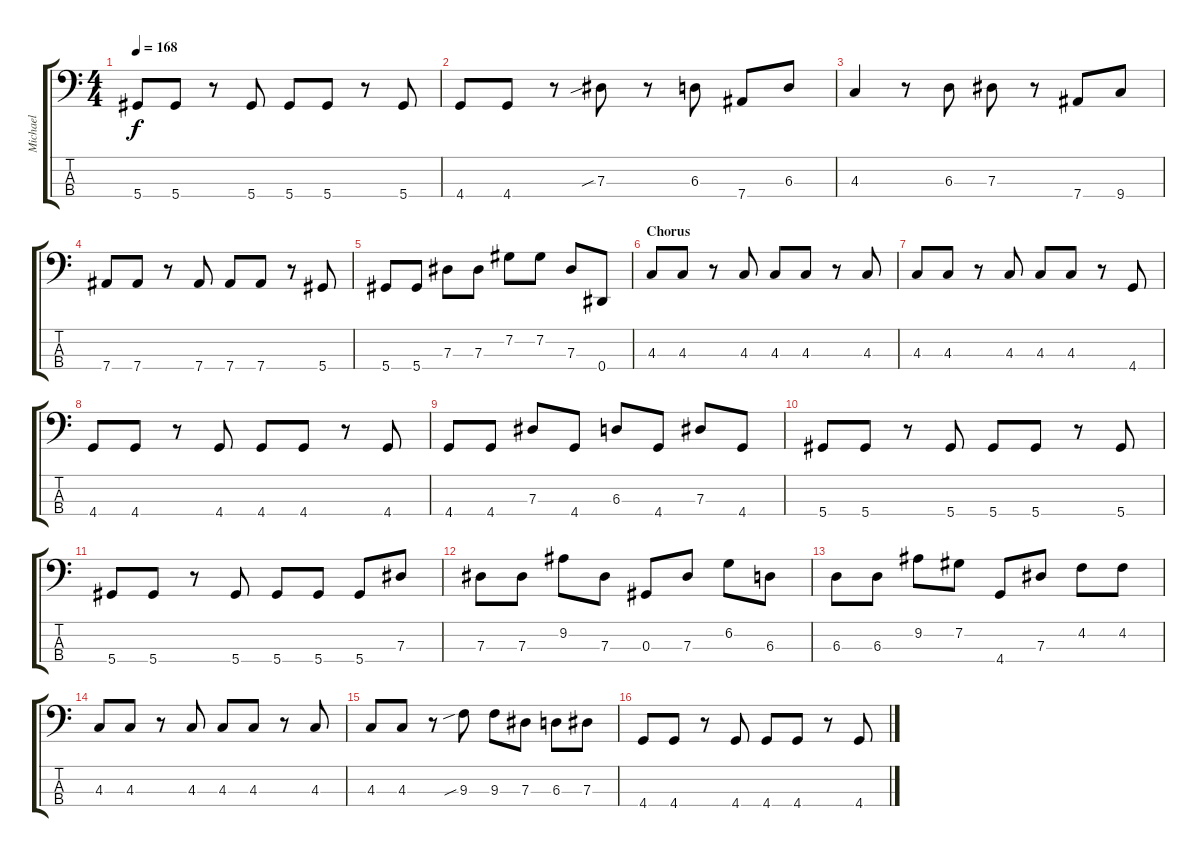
\track ("Michael" "Michael") {instrument electricbassfinger}
\staff {score tabs}
\tuning (Gb2 Db2 Ab1 Eb1) {hide}
\ts (4 4)
\tempo 168
\clef f4
\ks c
5.4.8{dy f} 5.4.8 r.8 5.4.8 5.4.8 5.4.8 r.8 5.4.8 |
4.4.8 4.4.8 r.8 7.3{sib}.8 r.8 6.3.8 7.4.8 6.3.8 |
4.3.4 r.8 6.3.8 7.3.8 r.8 7.4.8 9.4.8 |
7.4.8 7.4.8 r.8 7.4.8 7.4.8 7.4.8 r.8 5.4.8 |
5.4.8 5.4.8 7.3.8 7.3.8 7.2.8 7.2.8 7.3.8 0.4.8 |
\section ("" "Chorus")
4.3.8 4.3.8 r.8 4.3.8 4.3.8 4.3.8 r.8 4.3.8 |
4.3.8 4.3.8 r.8 4.3.8 4.3.8 4.3.8 r.8 4.4.8 |
4.4.8 4.4.8 r.8 4.4.8 4.4.8 4.4.8 r.8 4.4.8 |
4.4.8 4.4.8 7.3.8 4.4.8 6.3.8 4.4.8 7.3.8 4.4.8 |
5.4.8 5.4.8 r.8 5.4.8 5.4.8 5.4.8 r.8 5.4.8 |
5.4.8 5.4.8 r.8 5.4.8 5.4.8 5.4.8 5.4.8 7.3.8 |
7.3.8 7.3.8 9.2.8 7.3.8 0.3.8 7.3.8 6.2.8 6.3.8 |
6.3.8 6.3.8 9.2.8 7.2.8 4.4.8 7.3.8 4.2.8 4.2.8 |
4.3.8 4.3.8 r.8 4.3.8 4.3.8 4.3.8 r.8 4.3.8 |
4.3.8 4.3.8 r.8 9.3{sib}.8 9.3.8 7.3.8 6.3.8 7.3.8 |
4.4.8 4.4.8 r.8 4.4.8 4.4.8 4.4.8 r.8 4.4.8
